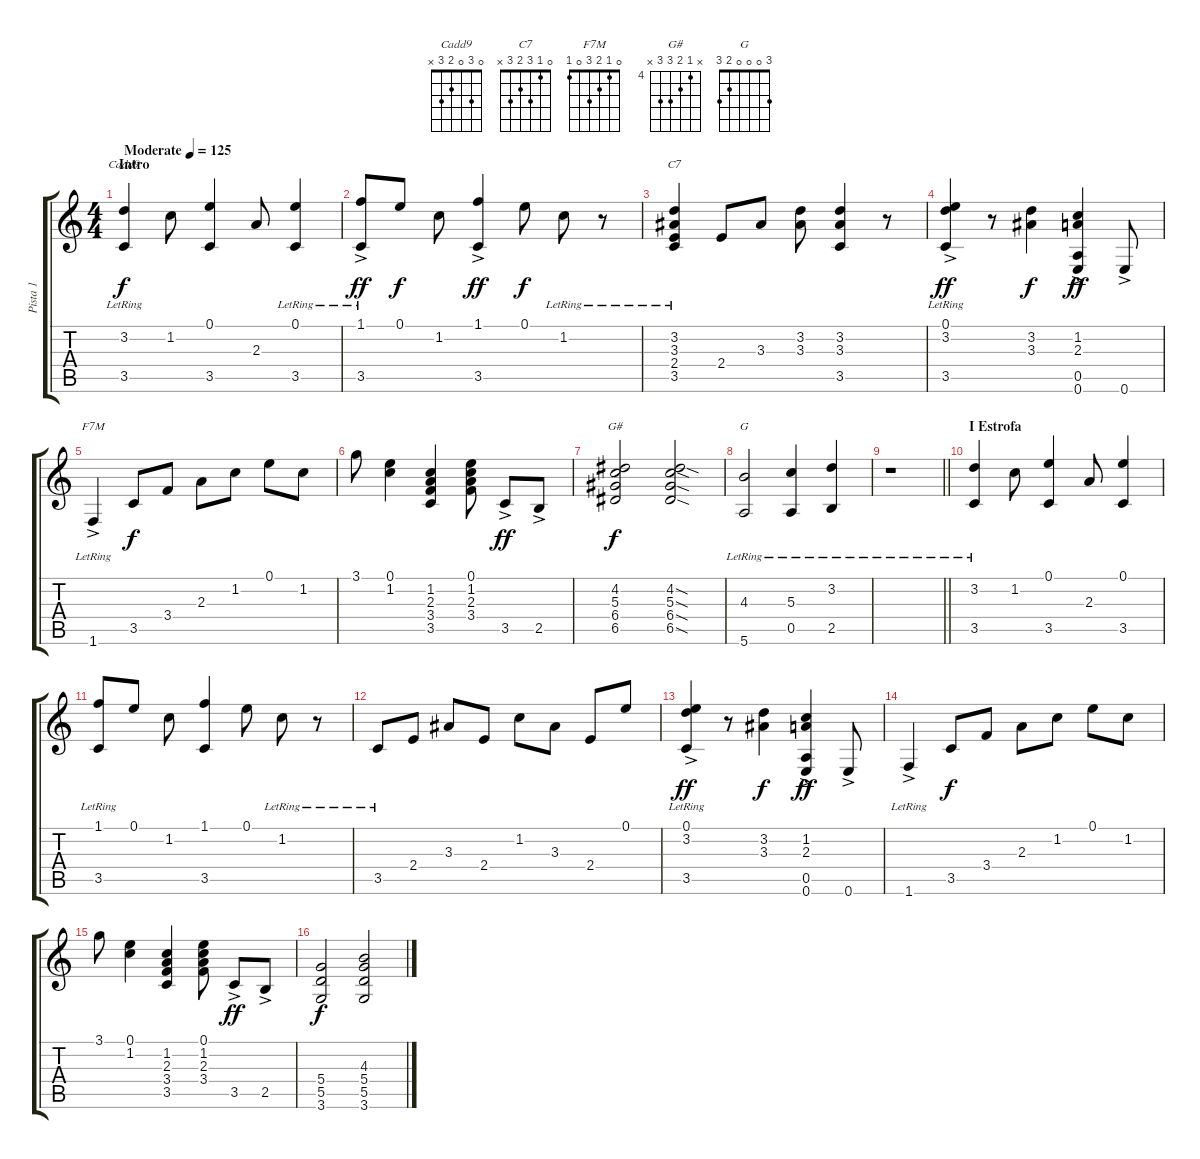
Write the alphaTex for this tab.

\track ("Pista 1" "Pista 1") {instrument acousticguitarnylon}
\staff {score tabs}
\tuning (E4 B3 G3 D3 A2 E2) {hide}
\chord ("Cadd9" 0 3 0 2 3 x)
\chord ("C7" 0 1 3 2 3 x)
\chord ("F7M" 0 1 2 3 0 1)
\chord ("G#" x 4 5 6 6 x) {firstfret 4}
\chord ("G" 3 0 0 0 2 3)
\ts (4 4)
\section ("" "Intro")
\tempo (125 "Moderate")
\clef g2
\ks c
(3.2{lr} 3.5).4{ch "Cadd9" dy f instrument acousticguitarnylon} 1.2.8 (0.1 3.5).4 2.3.8 (0.1{lr} 3.5).4 |
(1.1{ac lr} 3.5).8{dy ff} 0.1.8{dy f} 1.2.8 (1.1{ac} 3.5).4{dy ff} 0.1.8{dy f} 1.2{lr}.8 r.8 |
(3.2 3.3 2.4 3.5{lr}).4{ch "C7"} 2.4.8 3.3.8 (3.2 3.3).8 (3.2 3.3 3.5).4 r.8 |
(0.1 3.2 3.5{ac lr}).4{dy ff} r.8 (3.2 3.3).4{dy f} (1.2 2.3 0.5 0.6{ac}).4{dy ff} 0.6{ac}.8 |
1.6{ac lr}.4{ch "F7M"} 3.5.8{dy f} 3.4.8 2.3.8 1.2.8 0.1.8 1.2.8 |
3.1.8 (0.1 1.2).4 (1.2 2.3 3.4 3.5).4 (0.1 1.2 2.3 3.4).8 3.5{ac}.8{dy ff} 2.5{ac}.8 |
(4.2 5.3 6.4 6.5).2{ch "G#" dy f} (4.2{sod} 5.3{sod} 6.4{sod} 6.5{sod}).2 |
(4.3{lr} 5.6).2{ch "G"} (5.3 0.5{lr}).4 (3.2{lr} 2.5{lr}).4 |
\barLineRight lightlight
r.1 |
\section ("" "I Estrofa")
(3.2 3.5{lr}).4 1.2.8 (0.1 3.5).4 2.3.8 (0.1 3.5).4 |
(1.1{lr} 3.5{lr}).8 0.1.8 1.2.8 (1.1 3.5).4 0.1.8 1.2{lr}.8 r.8 |
3.5{lr}.8 2.4.8 3.3.8 2.4.8 1.2.8 3.3.8 2.4.8 0.1.8 |
(0.1 3.2 3.5{ac lr}).4{dy ff} r.8 (3.2 3.3).4{dy f} (1.2 2.3 0.5 0.6{ac}).4{dy ff} 0.6{ac}.8 |
1.6{ac lr}.4 3.5.8{dy f} 3.4.8 2.3.8 1.2.8 0.1.8 1.2.8 |
3.1.8 (0.1 1.2).4 (1.2 2.3 3.4 3.5).4 (0.1 1.2 2.3 3.4).8 3.5{ac}.8{dy ff} 2.5{ac}.8 |
(5.4 5.5 3.6).2{dy f} (4.3 5.4 5.5 3.6).2
